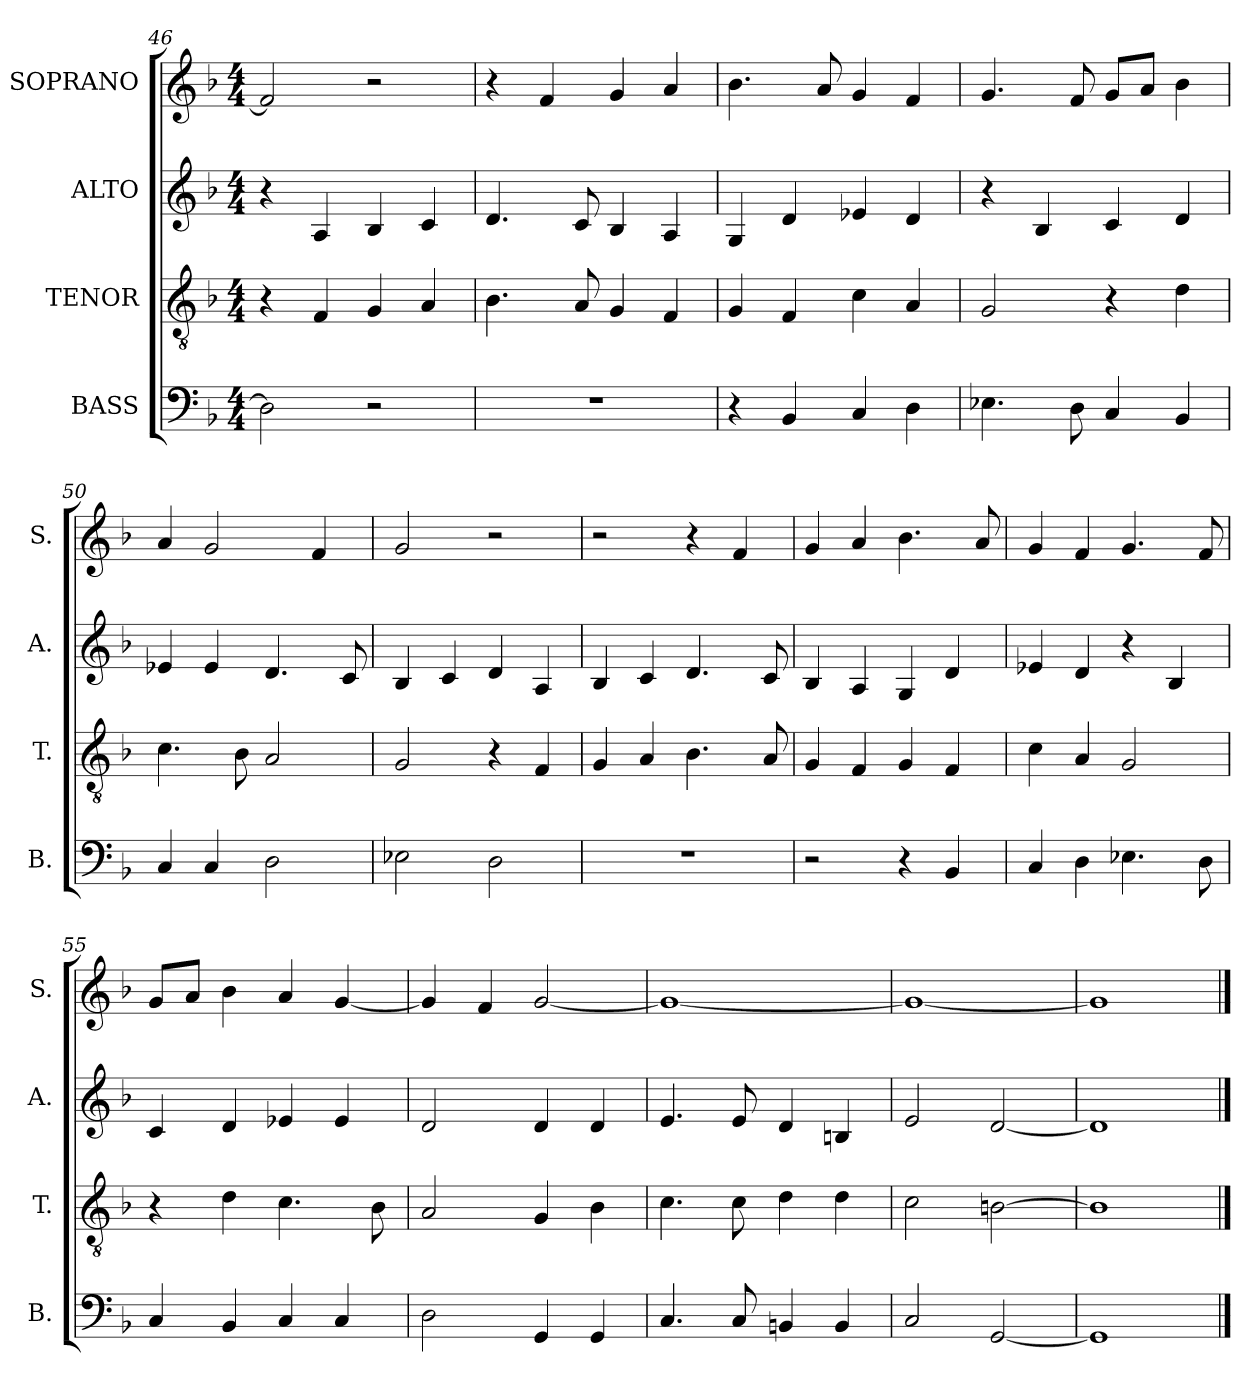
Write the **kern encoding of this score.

**kern	**kern	**kern	**kern
*part4	*part3	*part2	*part1
*staff4	*staff3	*staff2	*staff1
*I"BASS	*I"TENOR	*I"ALTO	*I"SOPRANO
*I'B.	*I'T.	*I'A.	*I'S.
*clefF4	*clefGv2	*clefG2	*clefG2
*	*ITrd7c12	*	*
*k[b-]	*k[b-]	*k[b-]	*k[b-]
*F:	*F:	*F:	*F:
*M4/4	*M4/4	*M4/4	*M4/4
=46	=46	=46	=46
2Di\]	4r	4r	2fi/]
.	4FFi/	4Ai/	.
2r	4GGi/	4B-i/	2r
.	4AAi/	4ci/	.
=47	=47	=47	=47
1r	4.BB-i\	4.di/	4r
.	.	.	4fi/
.	8AAi/	8ci/	.
.	4GGi/	4B-i/	4gi/
.	4FFi/	4Ai/	4ai/
!!LO:PB:g=z
=48	=48	=48	=48
4r	4GGi/	4Gi/	4.b-i\
4BB-i/	4FFi/	4di/	.
.	.	.	8ai/
4Ci/	4Ci\	4e-Xi/	4gi/
4Di\	4AAi/	4di/	4fi/
=49	=49	=49	=49
4.E-Xi\	2GGi/	4r	4.gi/
.	.	4B-i/	.
8Di\	.	.	8fi/
4Ci/	4r	4ci/	8gi/L
.	.	.	8ai/J
4BB-i/	4Di\	4di/	4b-i\
=50	=50	=50	=50
4Ci/	4.Ci\	4e-Xi/	4ai/
4Ci/	.	4e-i/	2gi/
.	8BB-i\	.	.
2Di\	2AAi/	4.di/	.
.	.	.	4fi/
.	.	8ci/	.
=51	=51	=51	=51
2E-Xi\	2GGi/	4B-i/	2gi/
.	.	4ci/	.
2Di\	4r	4di/	2r
.	4FFi/	4Ai/	.
=52	=52	=52	=52
1r	4GGi/	4B-i/	2r
.	4AAi/	4ci/	.
.	4.BB-i\	4.di/	4r
.	.	.	4fi/
.	8AAi/	8ci/	.
=53	=53	=53	=53
2r	4GGi/	4B-i/	4gi/
.	4FFi/	4Ai/	4ai/
4r	4GGi/	4Gi/	4.b-i\
4BB-i/	4FFi/	4di/	.
.	.	.	8ai/
!!LO:LB:g=z
=54	=54	=54	=54
4Ci/	4Ci\	4e-Xi/	4gi/
4Di\	4AAi/	4di/	4fi/
4.E-Xi\	2GGi/	4r	4.gi/
.	.	4B-i/	.
8Di\	.	.	8fi/
=55	=55	=55	=55
4Ci/	4r	4ci/	8gi/L
.	.	.	8ai/J
4BB-i/	4Di\	4di/	4b-i\
4Ci/	4.Ci\	4e-Xi/	4ai/
4Ci/	.	4e-i/	[<4gi/
.	8BB-i\	.	.
=56	=56	=56	=56
2Di\	2AAi/	2di/	4gi/]
.	.	.	4fi/
4GGi/	4GGi/	4di/	[<2gi/
4GGi/	4BB-i\	4di/	.
=57	=57	=57	=57
4.Ci/	4.Ci\	4.ei/	1gi_<
8Ci/	8Ci\	8ei/	.
4BBni/	4Di\	4di/	.
4BBi/	4Di\	4Bni/	.
=58	=58	=58	=58
2Ci/	2Ci\	2ei/	1gi_<
[<2GGi/	[>2BBni\	[<2di/	.
=59	=59	=59	=59
1GGi]	1BBi]	1di]	1gi]
==	==	==	==
*-	*-	*-	*-
